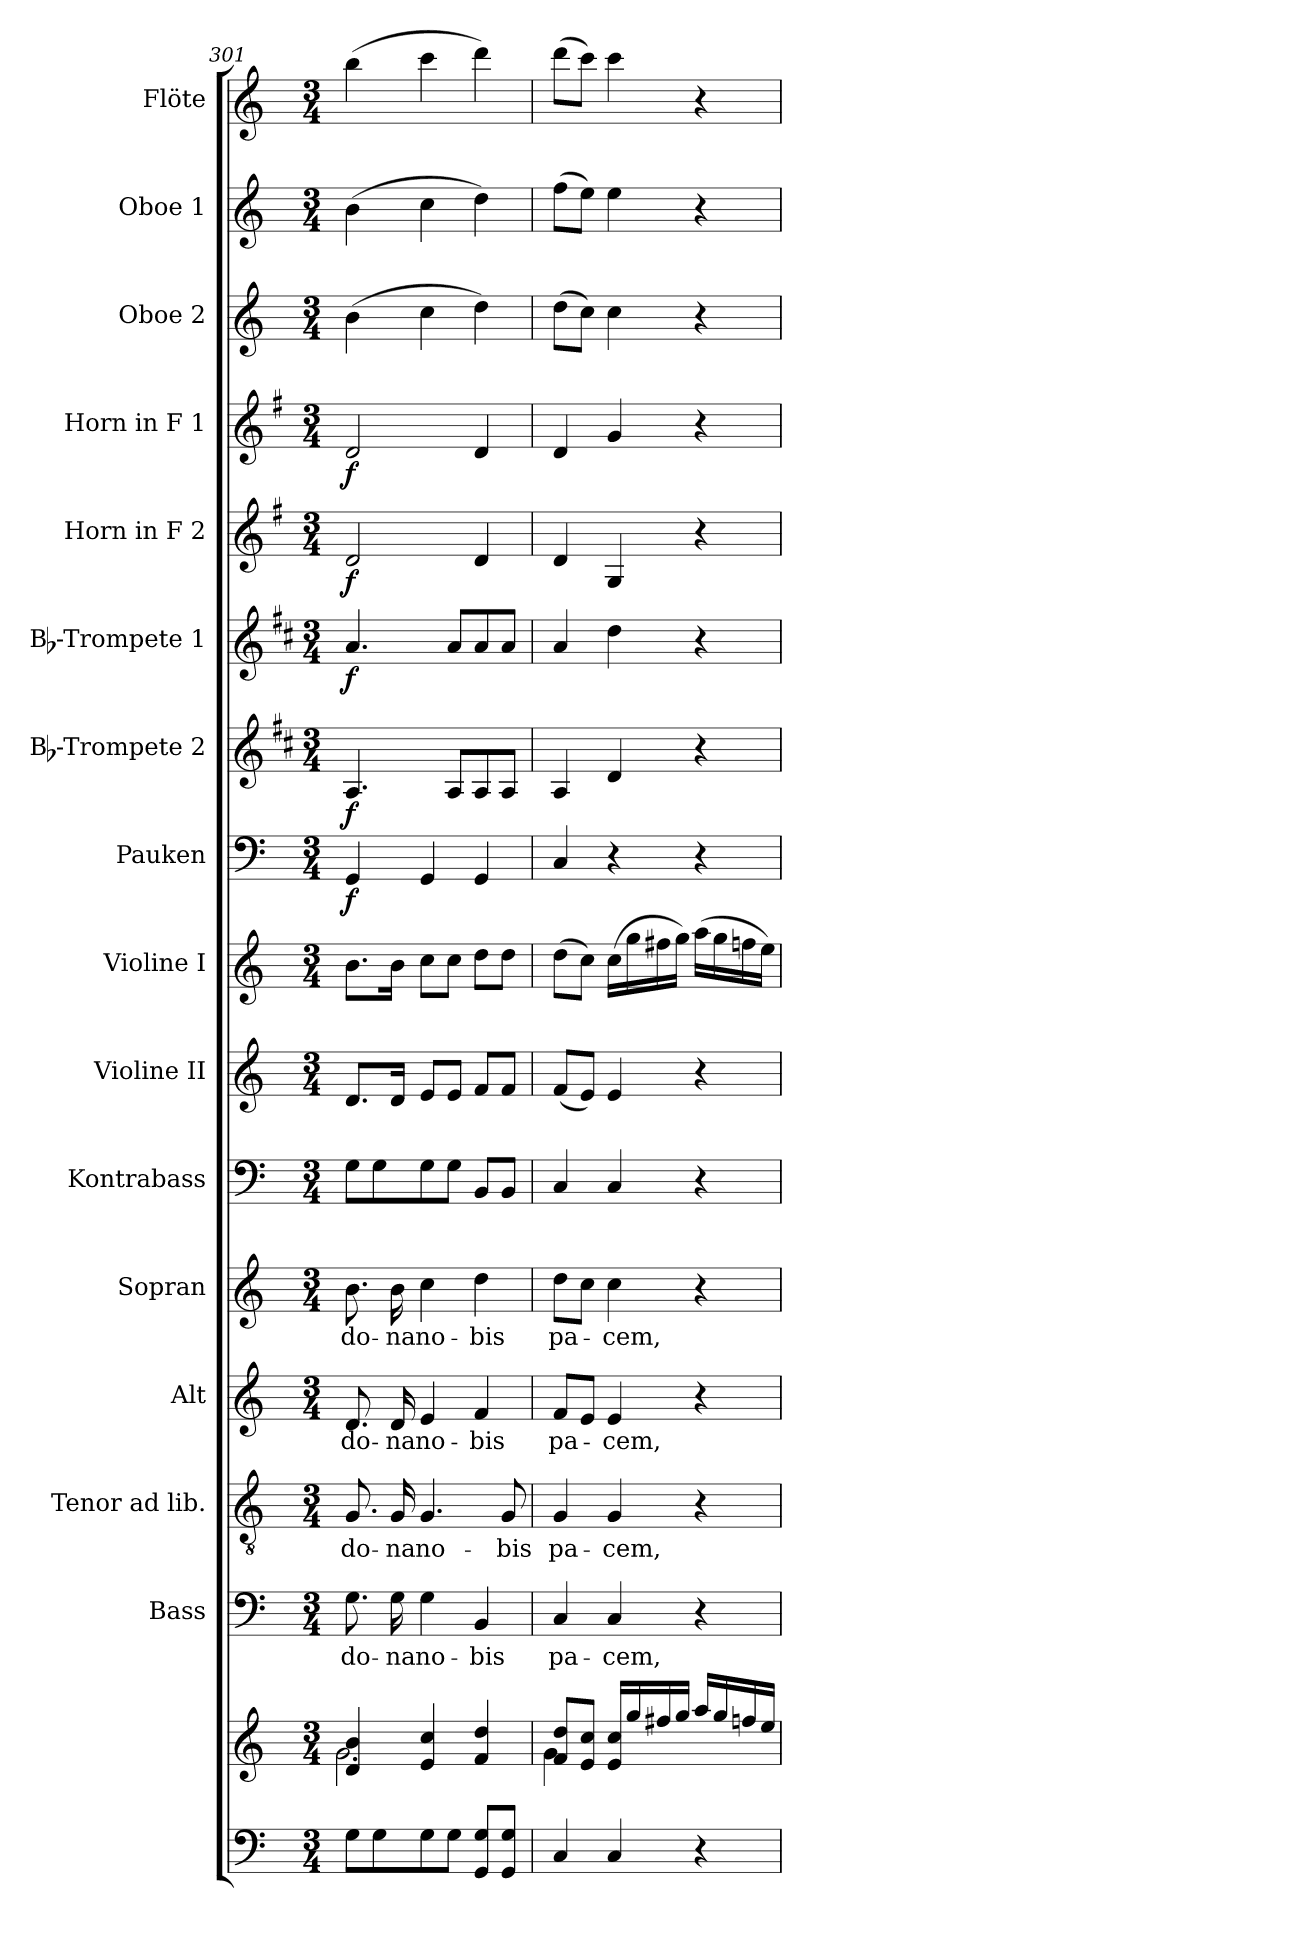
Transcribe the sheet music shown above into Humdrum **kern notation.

**kern	**kern	**kern	**text	**kern	**text	**kern	**text	**kern	**text	**kern	**kern	**kern	**kern	**dynam	**kern	**dynam	**kern	**dynam	**kern	**dynam	**kern	**dynam	**kern	**kern	**kern
*part16	*part16	*part15	*part15	*part14	*part14	*part13	*part13	*part12	*part12	*part11	*part10	*part9	*part8	*part8	*part7	*part7	*part6	*part6	*part5	*part5	*part4	*part4	*part3	*part2	*part1
*staff17	*staff16	*staff15	*staff15	*staff14	*staff14	*staff13	*staff13	*staff12	*staff12	*staff11	*staff10	*staff9	*staff8	*staff8	*staff7	*staff7	*staff6	*staff6	*staff5	*staff5	*staff4	*staff4	*staff3	*staff2	*staff1
*	*	*I"Bass	*	*I"Tenor ad lib.	*	*I"Alt	*	*I"Sopran	*	*I"Kontrabass	*I"Violine II	*I"Violine I	*I"Pauken	*	*I"Bb-Trompete 2	*	*I"Bb-Trompete 1	*	*I"Horn in F 2	*	*I"Horn in F 1	*	*I"Oboe 2	*I"Oboe 1	*I"Flöte
*	*	*I'B.	*	*I'T.	*	*I'A.	*	*I'S.	*	*I'Kb.	*I'Vl. II	*I'Vl. I	*I'Pk.	*	*I'Bb Trp. 2	*	*I'Bb Trp. 1	*	*	*	*	*	*I'Ob. 2	*I'Ob. 1	*I'Fl.
*clefF4	*clefG2	*clefF4	*	*clefGv2	*	*clefG2	*	*clefG2	*	*clefF4	*clefG2	*clefG2	*clefF4	*	*clefG2	*	*clefG2	*	*clefG2	*	*clefG2	*	*clefG2	*clefG2	*clefG2
*	*	*	*	*	*	*	*	*	*	*ITrd7c12	*	*	*	*	*ITrd1c2	*	*ITrd1c2	*	*ITrd4c7	*	*ITrd4c7	*	*	*	*
*k[]	*k[]	*k[]	*	*k[]	*	*k[]	*	*k[]	*	*k[]	*k[]	*k[]	*k[]	*	*k[]	*	*k[]	*	*k[]	*	*k[]	*	*k[]	*k[]	*k[]
*C:	*C:	*C:	*	*C:	*	*C:	*	*C:	*	*C:	*C:	*C:	*C:	*	*C:	*	*C:	*	*C:	*	*C:	*	*C:	*C:	*C:
*M3/4	*M3/4	*M3/4	*	*M3/4	*	*M3/4	*	*M3/4	*	*M3/4	*M3/4	*M3/4	*M3/4	*	*M3/4	*	*M3/4	*	*M3/4	*	*M3/4	*	*M3/4	*M3/4	*M3/4
=301	=301	=301	=301	=301	=301	=301	=301	=301	=301	=301	=301	=301	=301	=301	=301	=301	=301	=301	=301	=301	=301	=301	=301	=301	=301
*	*^	*	*	*	*	*	*	*	*	*	*	*	*	*	*	*	*	*	*	*	*	*	*	*	*
!	!	!	!	!LO:LY:b	!	!LO:LY:b	!	!LO:LY:b	!	!LO:LY:b	!	!	!	!	!LO:DY:b	!	!LO:DY:b	!	!LO:DY:b	!	!LO:DY:b	!	!LO:DY:b	!	!	!
8G\L	4d/ 4b/	2.g\	8.G\	do-	8.G/	do-	8.d/	do-	8.b\	do-	8GG\L	8.d/L	8.b\L	4GG/	f	4.G/	f	4.g/	f	2G/	f	2G/	f	(>4b\	(>4b\	(>4bb\
8G\	.	.	.	.	.	.	.	.	.	.	8GG\	.	.	.	.	.	.	.	.	.	.	.	.	.	.	.
!	!	!	!	!LO:LY:b	!	!LO:LY:b	!	!LO:LY:b	!	!LO:LY:b	!	!	!	!	!	!	!	!	!	!	!	!	!	!	!	!
.	.	.	16G\	-na	16G/	-na	16d/	-na	16b\	-na	.	16d/Jk	16b\Jk	.	.	.	.	.	.	.	.	.	.	.	.	.
!	!	!	!	!LO:LY:b	!	!LO:LY:b	!	!LO:LY:b	!	!LO:LY:b	!	!	!	!	!	!	!	!	!	!	!	!	!	!	!	!
8G\	4e/ 4cc/	.	4G\	no-	4.G/	no-	4e/	no-	4cc\	no-	8GG\	8e/L	8cc\L	4GG/	.	.	.	.	.	.	.	.	.	4cc\	4cc\	4ccc\
8G\J	.	.	.	.	.	.	.	.	.	.	8GG\J	8e/J	8cc\J	.	.	8G/L	.	8g/L	.	.	.	.	.	.	.	.
!	!	!	!	!LO:LY:b	!	!	!	!LO:LY:b	!	!LO:LY:b	!	!	!	!	!	!	!	!	!	!	!	!	!	!	!	!
8GG/ 8G/L	4f/ 4dd/	.	4BB/	-bis	.	.	4f/	-bis	4dd\	-bis	8BBB/L	8f/L	8dd\L	4GG/	.	8G/	.	8g/	.	4G/	.	4G/	.	4dd\)	4dd\)	4ddd\)
!	!	!	!	!	!	!LO:LY:b	!	!	!	!	!	!	!	!	!	!	!	!	!	!	!	!	!	!	!	!
8GG/ 8G/J	.	.	.	.	8G/	-bis	.	.	.	.	8BBB/J	8f/J	8dd\J	.	.	8G/J	.	8g/J	.	.	.	.	.	.	.	.
=302	=302	=302	=302	=302	=302	=302	=302	=302	=302	=302	=302	=302	=302	=302	=302	=302	=302	=302	=302	=302	=302	=302	=302	=302	=302	=302
!	!	!	!	!LO:LY:b	!	!LO:LY:b	!	!LO:LY:b	!	!LO:LY:b	!	!	!	!	!	!	!	!	!	!	!	!	!	!	!	!
4C/	8f/ 8dd/L	4g\	4C/	pa-	4G/	pa-	8f/L	pa-	8dd\L	pa-	4CC/	(<8f/L	(>8dd\L	4C/	.	4G/	.	4g/	.	4G/	.	4G/	.	(>8dd\L	(>8ff\L	(>8ddd\L
.	8e/ 8cc/J	.	.	.	.	.	8e/J	.	8cc\J	.	.	8e/J)	8cc\J)	.	.	.	.	.	.	.	.	.	.	8cc\J)	8ee\J)	8ccc\J)
!	!	!	!	!LO:LY:b	!	!LO:LY:b	!	!LO:LY:b	!	!LO:LY:b	!	!	!	!	!	!	!	!	!	!	!	!	!	!	!	!
4C/	16e/ 16cc/LL	2ryy	4C/	-cem,	4G/	-cem,	4e/	-cem,	4cc\	-cem,	4CC/	4e/	(>16cc\LL	4r	.	4c/	.	4cc\	.	4C/	.	4c/	.	4cc\	4ee\	4ccc\
.	16gg/	.	.	.	.	.	.	.	.	.	.	.	16gg\	.	.	.	.	.	.	.	.	.	.	.	.	.
.	16ff#X/	.	.	.	.	.	.	.	.	.	.	.	16ff#X\	.	.	.	.	.	.	.	.	.	.	.	.	.
.	16gg/JJ	.	.	.	.	.	.	.	.	.	.	.	16gg\JJ)	.	.	.	.	.	.	.	.	.	.	.	.	.
4r	16aa/LL	.	4r	.	4r	.	4r	.	4r	.	4r	4r	(>16aa\LL	4r	.	4r	.	4r	.	4r	.	4r	.	4r	4r	4r
.	16gg/	.	.	.	.	.	.	.	.	.	.	.	16gg\	.	.	.	.	.	.	.	.	.	.	.	.	.
.	16ffn/	.	.	.	.	.	.	.	.	.	.	.	16ffn\	.	.	.	.	.	.	.	.	.	.	.	.	.
.	16ee/JJ	.	.	.	.	.	.	.	.	.	.	.	16ee\JJ)	.	.	.	.	.	.	.	.	.	.	.	.	.
*	*v	*v	*	*	*	*	*	*	*	*	*	*	*	*	*	*	*	*	*	*	*	*	*	*	*	*
=	=	=	=	=	=	=	=	=	=	=	=	=	=	=	=	=	=	=	=	=	=	=	=	=	=
*-	*-	*-	*-	*-	*-	*-	*-	*-	*-	*-	*-	*-	*-	*-	*-	*-	*-	*-	*-	*-	*-	*-	*-	*-	*-
